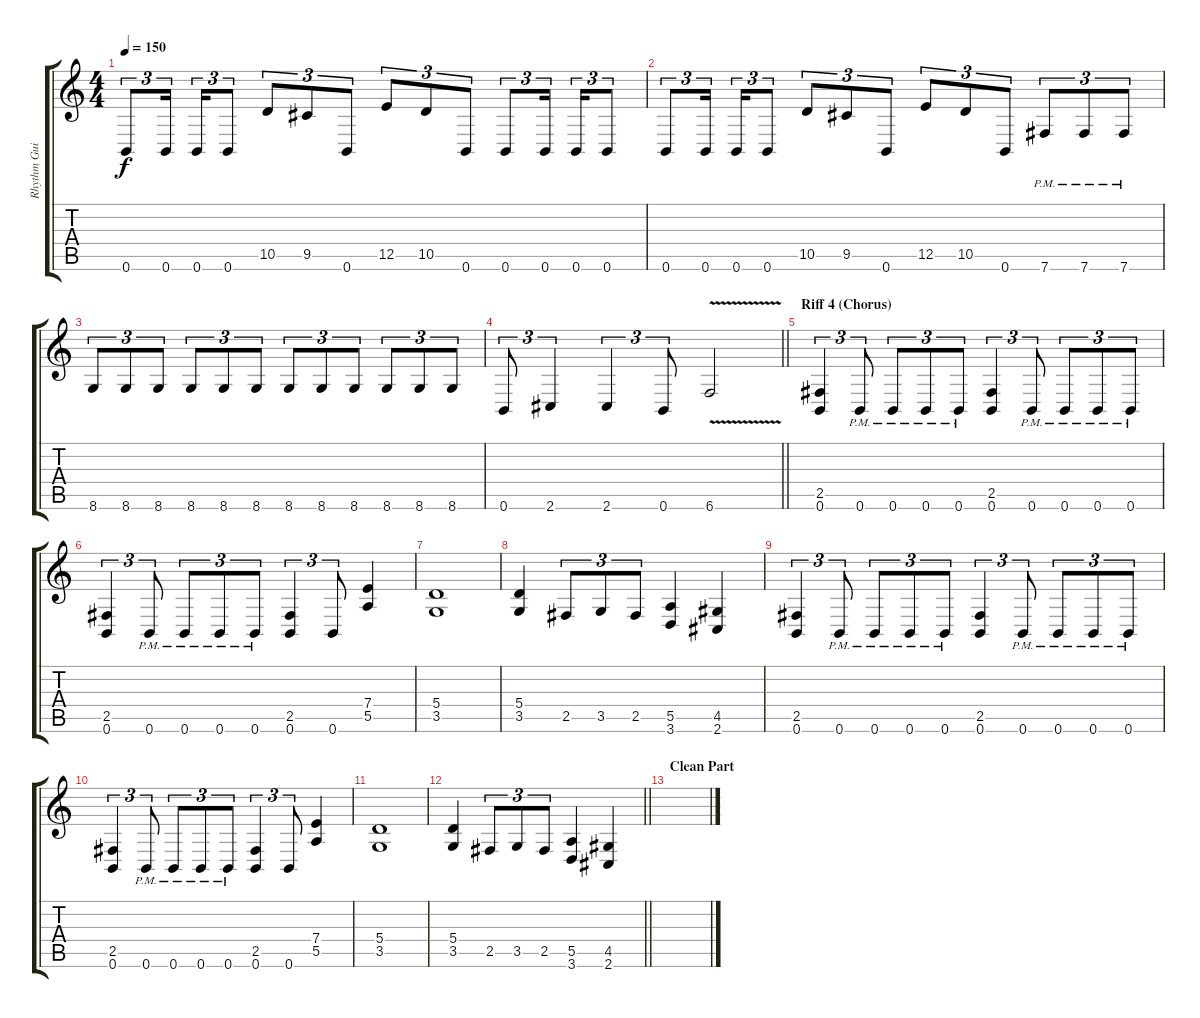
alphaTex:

\track ("Rhythm Guitar" "Rhythm Gui") {instrument distortionguitar}
\staff {score tabs}
\tuning (B3 Gb3 D3 A2 E2 B1) {hide}
\ts (4 4)
\tempo 150
\clef g2
\ks c
0.6.8{tu (3 2) dy f} 0.6.16{tu (3 2) beam splitsecondary} 0.6.16{tu (3 2)} 0.6.8{tu (3 2)} 10.5.8{tu (3 2)} 9.5.8{tu (3 2)} 0.6.8{tu (3 2)} 12.5.8{tu (3 2)} 10.5.8{tu (3 2)} 0.6.8{tu (3 2)} 0.6.8{tu (3 2)} 0.6.16{tu (3 2) beam splitsecondary} 0.6.16{tu (3 2)} 0.6.8{tu (3 2)} |
0.6.8{tu (3 2)} 0.6.16{tu (3 2) beam splitsecondary} 0.6.16{tu (3 2)} 0.6.8{tu (3 2)} 10.5.8{tu (3 2)} 9.5.8{tu (3 2)} 0.6.8{tu (3 2)} 12.5.8{tu (3 2)} 10.5.8{tu (3 2)} 0.6.8{tu (3 2)} 7.6{pm}.8{tu (3 2)} 7.6{pm}.8{tu (3 2)} 7.6{pm}.8{tu (3 2)} |
8.6.8{tu (3 2)} 8.6.8{tu (3 2)} 8.6.8{tu (3 2)} 8.6.8{tu (3 2)} 8.6.8{tu (3 2)} 8.6.8{tu (3 2)} 8.6.8{tu (3 2)} 8.6.8{tu (3 2)} 8.6.8{tu (3 2)} 8.6.8{tu (3 2)} 8.6.8{tu (3 2)} 8.6.8{tu (3 2)} |
\barLineRight lightlight
0.6.8{tu (3 2)} 2.6.4{tu (3 2)} 2.6.4{tu (3 2)} 0.6.8{tu (3 2)} 6.6{v}.2 |
\section ("" "Riff 4 (Chorus)")
(2.5 0.6).4{tu (3 2)} 0.6{pm}.8{tu (3 2)} 0.6{pm}.8{tu (3 2)} 0.6{pm}.8{tu (3 2)} 0.6{pm}.8{tu (3 2)} (2.5 0.6).4{tu (3 2)} 0.6{pm}.8{tu (3 2)} 0.6{pm}.8{tu (3 2)} 0.6{pm}.8{tu (3 2)} 0.6{pm}.8{tu (3 2)} |
(2.5 0.6).4{tu (3 2)} 0.6{pm}.8{tu (3 2)} 0.6{pm}.8{tu (3 2)} 0.6{pm}.8{tu (3 2)} 0.6{pm}.8{tu (3 2)} (2.5 0.6).4{tu (3 2)} 0.6.8{tu (3 2)} (7.4 5.5).4 |
(5.4 3.5).1 |
(5.4 3.5).4 2.5.8{tu (3 2)} 3.5.8{tu (3 2)} 2.5.8{tu (3 2)} (5.5 3.6).4 (4.5 2.6).4 |
(2.5 0.6).4{tu (3 2)} 0.6{pm}.8{tu (3 2)} 0.6{pm}.8{tu (3 2)} 0.6{pm}.8{tu (3 2)} 0.6{pm}.8{tu (3 2)} (2.5 0.6).4{tu (3 2)} 0.6{pm}.8{tu (3 2)} 0.6{pm}.8{tu (3 2)} 0.6{pm}.8{tu (3 2)} 0.6{pm}.8{tu (3 2)} |
(2.5 0.6).4{tu (3 2)} 0.6{pm}.8{tu (3 2)} 0.6{pm}.8{tu (3 2)} 0.6{pm}.8{tu (3 2)} 0.6{pm}.8{tu (3 2)} (2.5 0.6).4{tu (3 2)} 0.6.8{tu (3 2)} (7.4 5.5).4 |
(5.4 3.5).1 |
\barLineRight lightlight
(5.4 3.5).4 2.5.8{tu (3 2)} 3.5.8{tu (3 2)} 2.5.8{tu (3 2)} (5.5 3.6).4 (4.5 2.6).4 |
\section ("" "Clean Part")
